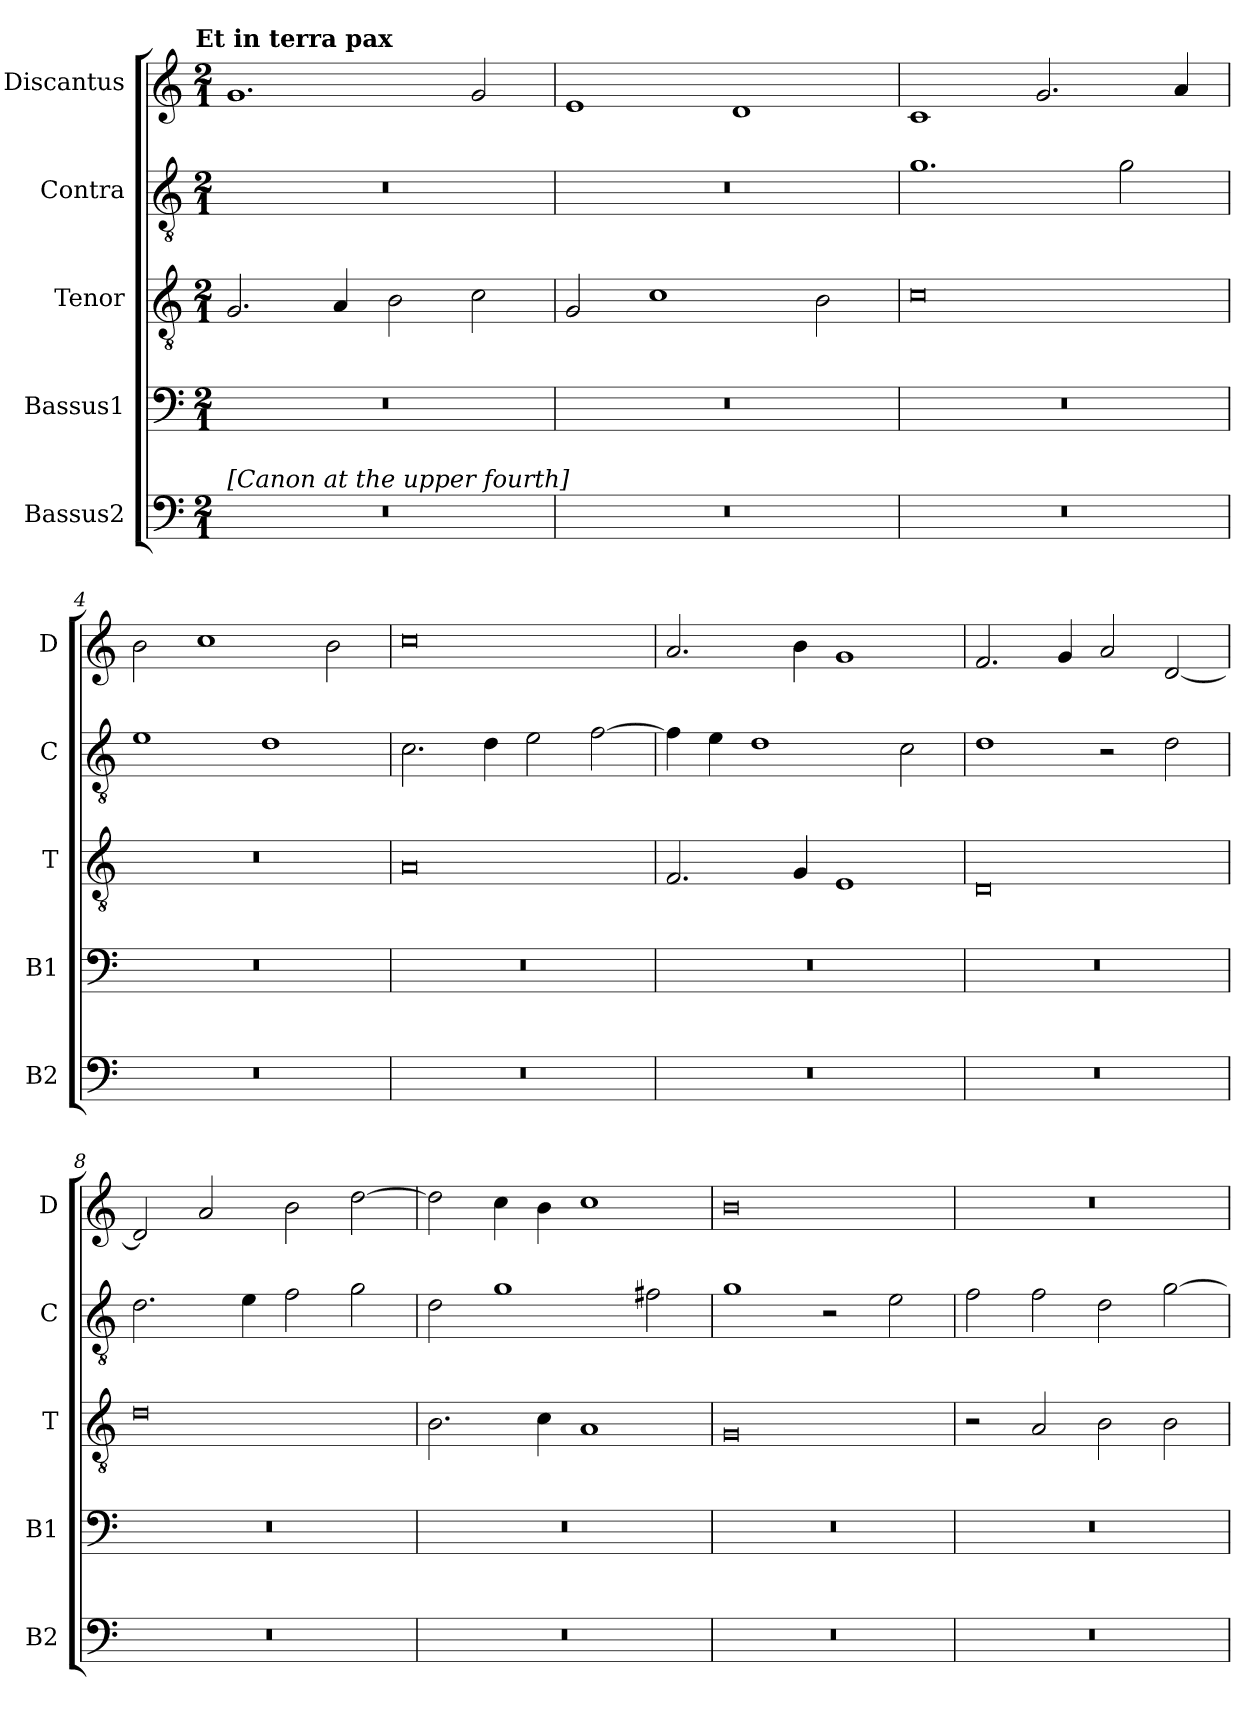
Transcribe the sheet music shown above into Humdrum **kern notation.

**kern	**kern	**kern	**kern	**kern
*part5	*part4	*part3	*part2	*part1
*staff5	*staff4	*staff3	*staff2	*staff1
*I"Bassus2	*I"Bassus1	*I"Tenor	*I"Contra	*I"Discantus
*I'B2	*I'B1	*I'T	*I'C	*I'D
*clefF4	*clefF4	*clefGv2	*clefGv2	*clefG2
*k[]	*k[]	*k[]	*k[]	*k[]
!!LO:TX:omd:t=Et in terra pax
*M2/1	*M2/1	*M2/1	*M2/1	*M2/1
=1	=1	=1	=1	=1
!LO:TX:a:t=[Canon at the upper fourth]	!	!	!	!
0r	0r	2.G/	0r	1.g
.	.	4A/	.	.
.	.	2B\	.	.
.	.	2c\	.	2g/
=2	=2	=2	=2	=2
0r	0r	2G/	0r	1e
.	.	1c	.	.
.	.	.	.	1d
.	.	2B\	.	.
=3	=3	=3	=3	=3
0r	0r	0c	1.g	1c
.	.	.	.	2.g/
.	.	.	2g\	.
.	.	.	.	4a/
=4	=4	=4	=4	=4
0r	0r	0r	1e	2b\
.	.	.	.	1cc
.	.	.	1d	.
.	.	.	.	2b\
=5	=5	=5	=5	=5
0r	0r	0A	2.c\	0cc
.	.	.	4d\	.
.	.	.	2e\	.
.	.	.	[2f\	.
=6	=6	=6	=6	=6
0r	0r	2.F/	4f\]	2.a/
.	.	.	4e\	.
.	.	.	1d	.
.	.	4G/	.	4b\
.	.	1E	.	1g
.	.	.	2c\	.
=7	=7	=7	=7	=7
0r	0r	0D	1d	2.f/
.	.	.	.	4g/
.	.	.	2r	2a/
.	.	.	2d\	[2d/
=8	=8	=8	=8	=8
0r	0r	0d	2.d\	2d/]
.	.	.	.	2a/
.	.	.	4e\	.
.	.	.	2f\	2b\
.	.	.	2g\	[2dd\
=9	=9	=9	=9	=9
0r	0r	2.B\	2d\	2dd\]
.	.	.	1g	4cc\
.	.	4c\	.	4b\
.	.	1A	.	1cc
.	.	.	2f#X\	.
=10	=10	=10	=10	=10
0r	0r	0G	1g	0b
.	.	.	2r	.
.	.	.	2e\	.
=11	=11	=11	=11	=11
0r	0r	2r	2f\	0r
.	.	2A/	2f\	.
.	.	2B\	2d\	.
.	.	2B\	[2g\	.
=	=	=	=	=
*-	*-	*-	*-	*-
